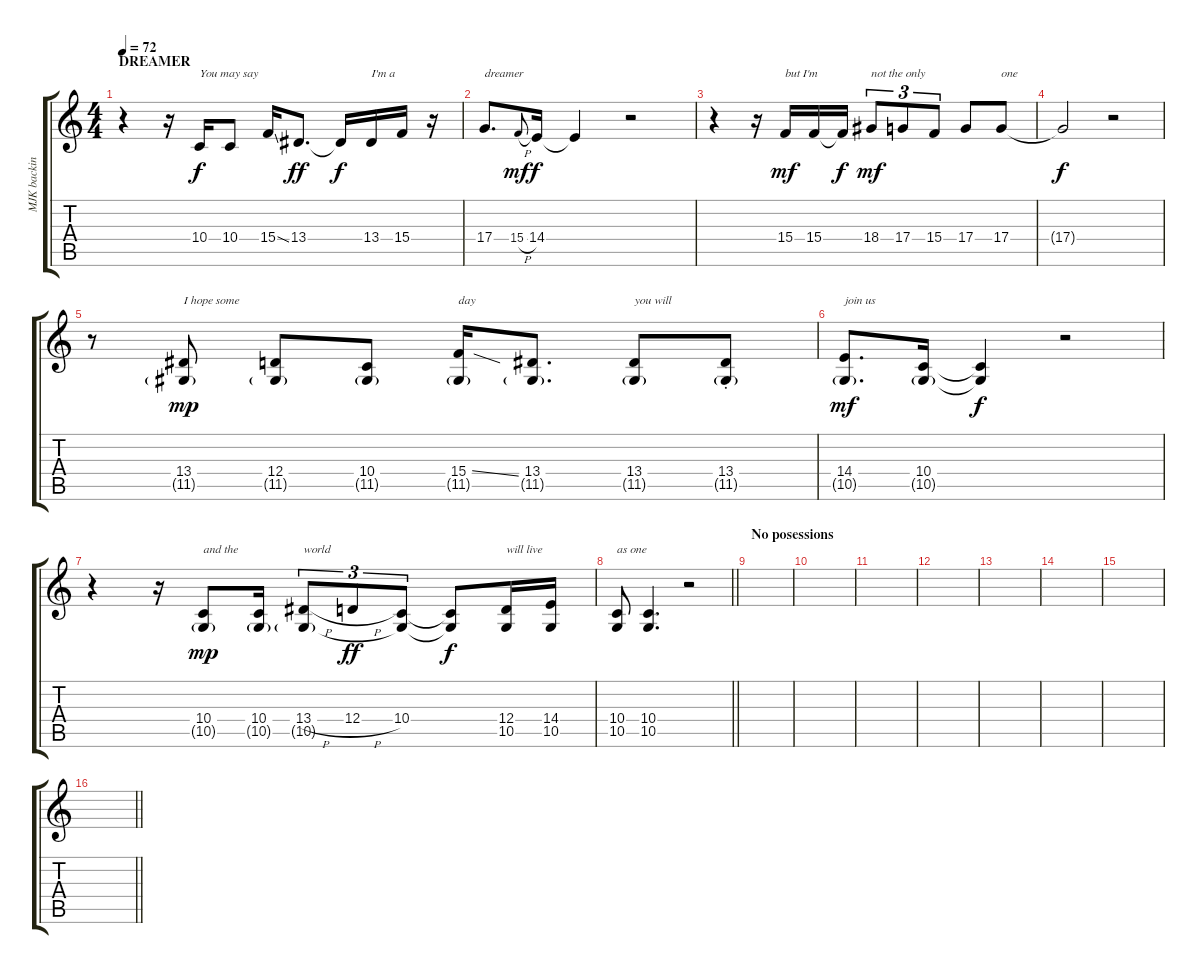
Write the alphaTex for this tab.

\track ("MJK backing" "MJK backin") {instrument voiceoohs}
\staff {score tabs}
\tuning (E4 B3 G3 D3 A2 E2) {hide}
\ts (4 4)
\section ("" "DREAMER")
\tempo 72
\clef g2
\ks c
r.4{dy ff} r.16 10.4.16{txt "You may say" dy f} 10.4.8 15.4{ss}.16 13.4.8{d dy ff} 13.4{t}.16{dy f} 13.4.16{txt "I'm a"} 15.4.16 r.16 |
17.4.8{d txt "dreamer"} 15.4{h}.8{gr onbeat dy mf} 14.4.16{dy f} 14.4{t}.4 r.2 |
r.4 r.16 15.4.16{txt "but I'm" dy mf} 15.4.16 15.4{t}.16{dy f} 18.4.8{tu (3 2) txt "not the only" dy mf} 17.4.8{tu (3 2)} 15.4.8{tu (3 2)} 17.4.8 17.4.8{txt "one"} |
17.4{t}.2{dy f} r.2 |
r.8 (13.4 11.5{g}).8{txt "I hope some " dy mp} (12.4 11.5{g}).8 (10.4 11.5{g}).8 (15.4{ss} 11.5{g}).16{txt "day"} (13.4 11.5{g}).8{d} (13.4 11.5{g}).8{txt "you will"} (13.4{st} 11.5{g}).8 |
(14.4 10.5{g}).8{d txt "join us" dy mf} (10.4 10.5{g}).16 (10.4{t} 10.5{t}).4{dy f} r.2 |
r.4 r.16 (10.4 10.5{g}).8{txt "and the" dy mp} (10.4 10.5{g}).16 (13.4{h} 10.5{g}).8{tu (3 2) txt "world"} 12.4{h}.8{tu (3 2) dy ff} (10.4 10.5{t}).8{tu (3 2)} (10.4{t} 10.5{t}).8{dy f} (12.4 10.5).16{txt "will live"} (14.4 10.5).16 |
\barLineRight lightlight
(10.4 10.5).8{txt "as one"} (10.4 10.5).4{d} r.2 |
\section ("" "No posessions")
|
|
|
|
|
|
|
\barLineRight lightlight
